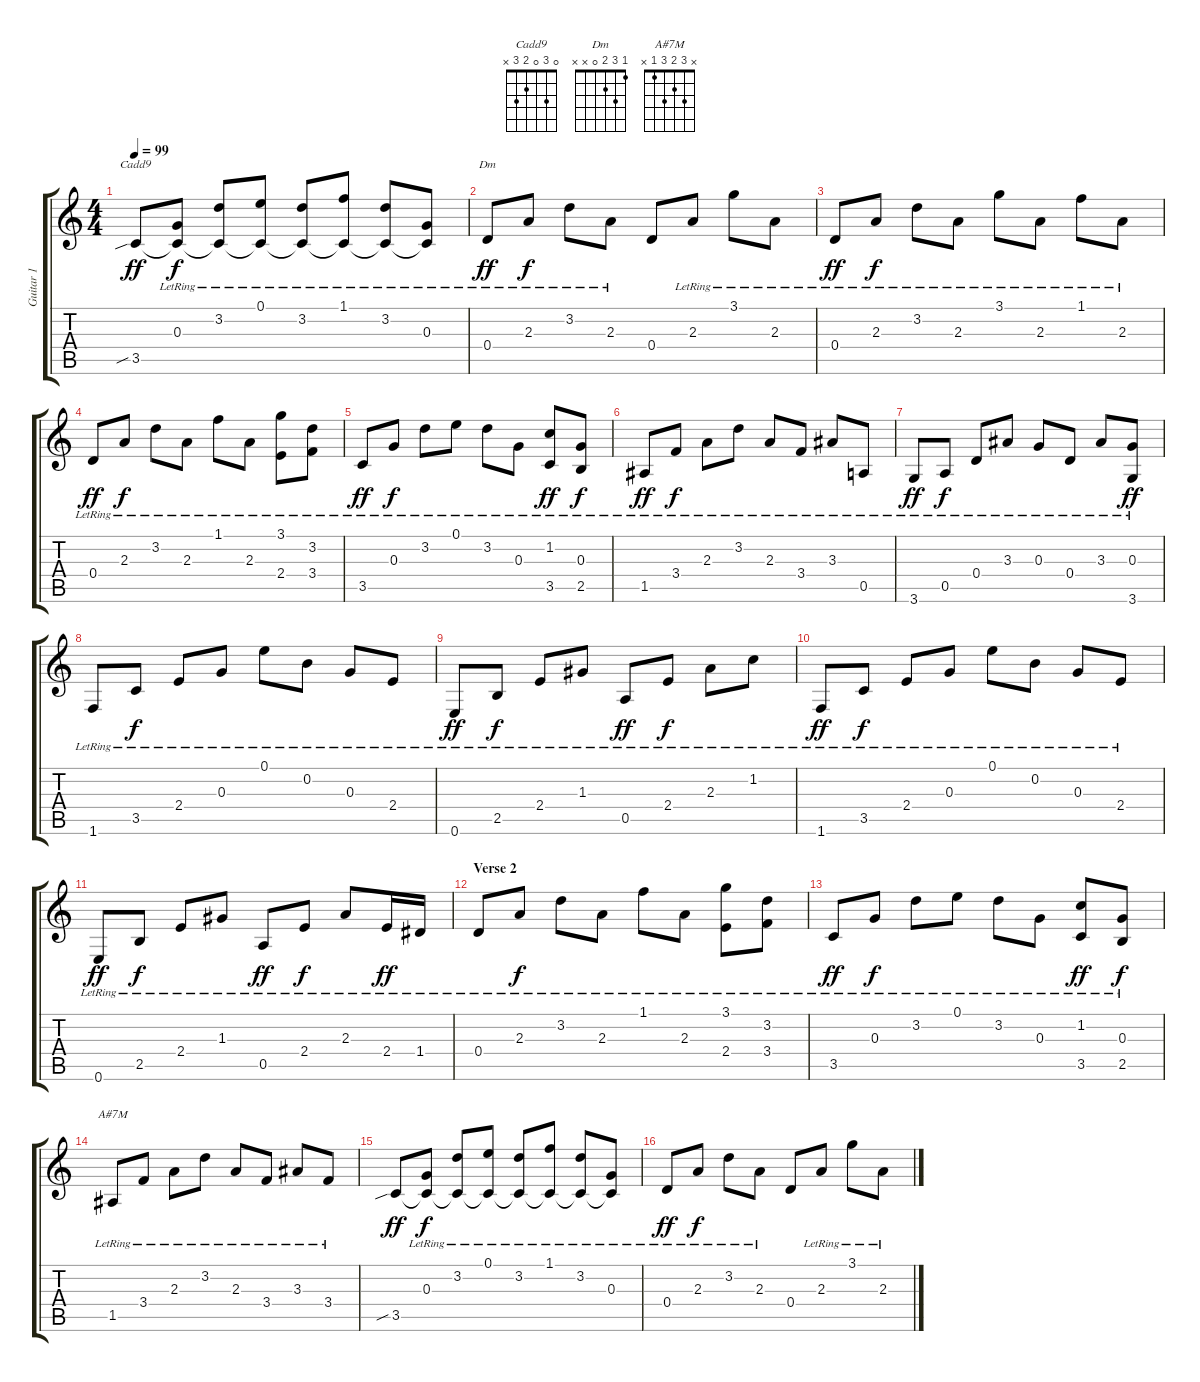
\track ("Guitar 1" "Guitar 1") {instrument electricguitarjazz}
\staff {score tabs}
\tuning (E4 B3 G3 D3 A2 E2) {hide}
\chord ("Cadd9" 0 3 0 2 3 x)
\chord ("Dm" 1 3 2 0 x x)
\chord ("A#7M" x 3 2 3 1 x)
\ts (4 4)
\tempo 99
\clef g2
\ks c
3.5{sib}.8{ch "Cadd9" dy ff} (0.3{lr} 3.5{t}).8{dy f} (3.2{lr} 3.5{t}).8 (0.1{lr} 3.5{t}).8 (3.2{lr} 3.5{t}).8 (1.1{lr} 3.5{t}).8 (3.2{lr} 3.5{t}).8 (0.3{lr} 3.5{t}).8 |
0.4{lr}.8{ch "Dm" dy ff} 2.3{lr}.8{dy f} 3.2{lr}.8 2.3{lr}.8 0.4.8 2.3{lr}.8 3.1{lr}.8 2.3{lr}.8 |
0.4{lr}.8{dy ff} 2.3{lr}.8{dy f} 3.2{lr}.8 2.3{lr}.8 3.1{lr}.8 2.3{lr}.8 1.1{lr}.8 2.3{lr}.8 |
0.4{lr}.8{dy ff} 2.3{lr}.8{dy f} 3.2{lr}.8 2.3{lr}.8 1.1{lr}.8 2.3{lr}.8 (3.1{lr} 2.4{lr}).8 (3.2{lr} 3.4{lr}).8 |
3.5{lr}.8{dy ff} 0.3{lr}.8{dy f} 3.2{lr}.8 0.1{lr}.8 3.2{lr}.8 0.3{lr}.8 (1.2{lr} 3.5{lr}).8{dy ff} (0.3{lr} 2.5{lr}).8{dy f} |
1.5{lr}.8{dy ff} 3.4{lr}.8{dy f} 2.3{lr}.8 3.2{lr}.8 2.3{lr}.8 3.4{lr}.8 3.3{lr}.8 0.5{lr}.8 |
3.6{lr}.8{dy ff} 0.5{lr}.8{dy f} 0.4{lr}.8 3.3{lr}.8 0.3{lr}.8 0.4{lr}.8 3.3{lr}.8 (0.3{lr} 3.6{lr}).8{dy ff} |
1.6{lr}.8 3.5{lr}.8{dy f} 2.4{lr}.8 0.3{lr}.8 0.1{lr}.8 0.2{lr}.8 0.3{lr}.8 2.4{lr}.8 |
0.6{lr}.8{dy ff} 2.5{lr}.8{dy f} 2.4{lr}.8 1.3{lr}.8 0.5{lr}.8{dy ff} 2.4{lr}.8{dy f} 2.3{lr}.8 1.2{lr}.8 |
1.6{lr}.8{dy ff} 3.5{lr}.8{dy f} 2.4{lr}.8 0.3{lr}.8 0.1{lr}.8 0.2{lr}.8 0.3{lr}.8 2.4{lr}.8 |
0.6{lr}.8{dy ff} 2.5{lr}.8{dy f} 2.4{lr}.8 1.3{lr}.8 0.5{lr}.8{dy ff} 2.4{lr}.8{dy f} 2.3{lr}.8 2.4{lr}.16{dy ff} 1.4{lr}.16 |
\section ("" "Verse 2")
0.4{lr}.8 2.3{lr}.8{dy f} 3.2{lr}.8 2.3{lr}.8 1.1{lr}.8 2.3{lr}.8 (3.1{lr} 2.4{lr}).8 (3.2{lr} 3.4{lr}).8 |
3.5{lr}.8{dy ff} 0.3{lr}.8{dy f} 3.2{lr}.8 0.1{lr}.8 3.2{lr}.8 0.3{lr}.8 (1.2{lr} 3.5{lr}).8{dy ff} (0.3{lr} 2.5{lr}).8{dy f} |
1.5{lr}.8{ch "A#7M"} 3.4{lr}.8 2.3{lr}.8 3.2{lr}.8 2.3{lr}.8 3.4{lr}.8 3.3{lr}.8 3.4{lr}.8 |
3.5{sib}.8{dy ff} (0.3{lr} 3.5{t}).8{dy f} (3.2{lr} 3.5{t}).8 (0.1{lr} 3.5{t}).8 (3.2{lr} 3.5{t}).8 (1.1{lr} 3.5{t}).8 (3.2{lr} 3.5{t}).8 (0.3{lr} 3.5{t}).8 |
0.4{lr}.8{dy ff} 2.3{lr}.8{dy f} 3.2{lr}.8 2.3{lr}.8 0.4.8 2.3{lr}.8 3.1{lr}.8 2.3{lr}.8
